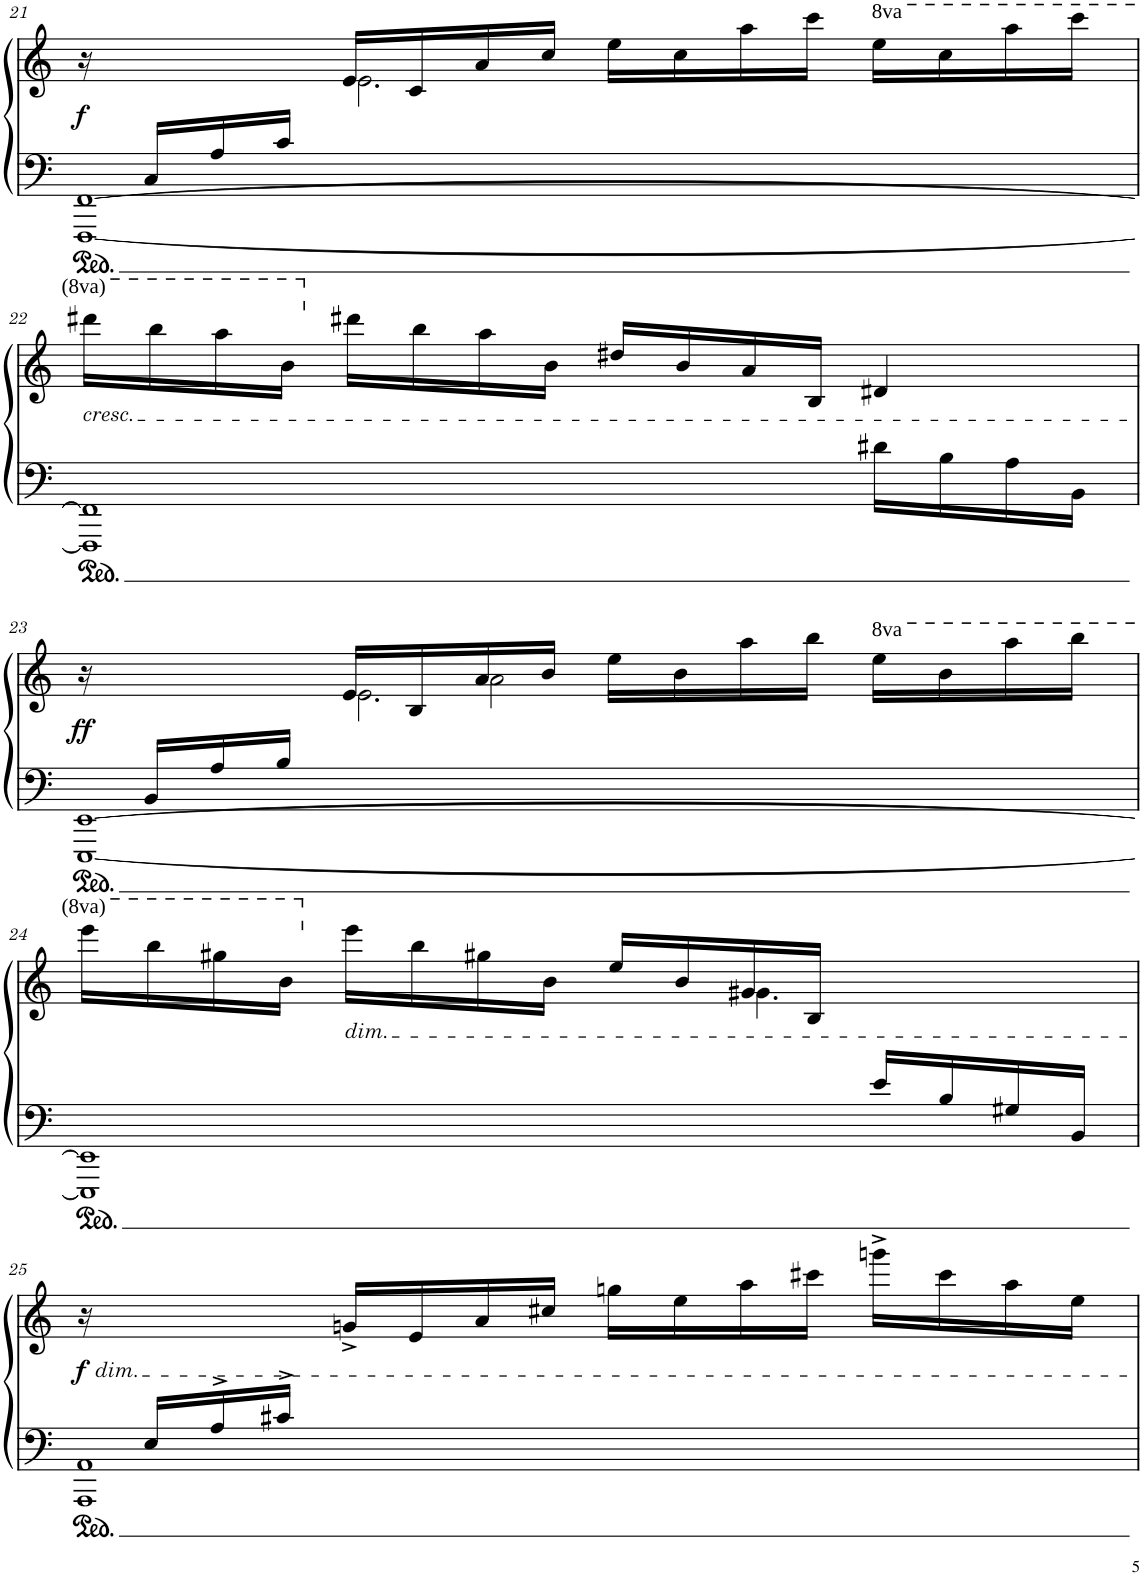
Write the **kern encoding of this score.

**kern	**kern	**dynam
*part1	*part1	*part1
*staff2	*staff1	*staff1/2
*I"Piano	*	*
*I'Pno	*	*
!!LO:PB:g=z
*clefF4	*clefG2	*
*k[]	*k[]	*
*M4/4	*M4/4	*
*met(c)	*met(c)	*
=21	=21	=21
*^	*^	*
!	!	!	!	!LO:DY:b
16ryy	[1FFF [1FF	16r	4ryy	f
16C/LL	.	8.ryy	.	.
16A/	.	.	.	.
16c/JJ	.	.	.	.
2.ryy	.	16e/LL	2.e\	.
.	.	16c/	.	.
.	.	16a/	.	.
.	.	16cc/JJ	.	.
.	.	16ee\LL	.	.
.	.	16cc\	.	.
.	.	16aa\	.	.
.	.	16ccc\JJ	.	.
*	*	*8va	*	*
.	.	16eee\LL	.	.
.	.	16ccc\	.	.
.	.	16aaa\	.	.
.	.	16cccc\JJ	.	.
!!LO:LB:g=z	!!
=22	=22	=22	=22	=22
!	!	!LO:TX:b:i:t=cresc.	!	!
2.ryy	1FFF] 1FF]	16dddd#X\LL	2.ryy	.
.	.	16bbb\	.	.
.	.	16aaa\	.	.
.	.	16bb\JJ	.	.
*	*	*X8va	*	*
.	.	16ddd#X\LL	.	.
.	.	16bb\	.	.
.	.	16aa\	.	.
.	.	16b\JJ	.	.
.	.	16dd#X/LL	.	.
.	.	16b/	.	.
.	.	16a/	.	.
.	.	16B/JJ	.	.
16d#X\LL	.	4ryy	4d#X/	.
16B\	.	.	.	.
16A\	.	.	.	.
16BB\JJ	.	.	.	.
!!LO:LB:g=z
=23	=23	=23	=23	=23
*	*	*	*^	*
!	!	!	!	!	!LO:DY:b
16ryy	[1EEE [1EE	16r	4ryy	4.ryy	ff
16BB/LL	.	8.ryy	.	.	.
16A/	.	.	.	.	.
16B/JJ	.	.	.	.	.
2.ryy	.	16e/LL	2.e\	.	.
.	.	16B/	.	.	.
.	.	16a/	.	2a\	.
.	.	16b/JJ	.	.	.
.	.	16ee\LL	.	.	.
.	.	16b\	.	.	.
.	.	16aa\	.	.	.
.	.	16bb\JJ	.	.	.
*	*	*8va	*	*	*
.	.	16eee\LL	.	.	.
.	.	16bb\	.	.	.
.	.	16aaa\	.	8ryy	.
.	.	16bbb\JJ	.	.	.
*	*	*	*v	*v	*
!!LO:LB:g=z
=24	=24	=24	=24	=24
2.ryy	1EEE] 1EE]	16eeee\LL	8ryy	.
.	.	16bbb\	.	.
*	*	*v	*v	*
.	.	16ggg#X\	.
.	.	16bb\JJ	.
*	*	*X8va	*
!	!	!LO:TX:b:i:t=dim.	!
.	.	16eee\LL	.
.	.	16bb\	.
.	.	16gg#X\	.
.	.	16b\JJ	.
.	.	16ee/LL	.
.	.	16b/	.
*	*	*^	*
.	.	16g#X/	4.g#\	.
.	.	16B/JJ	.	.
16e/LL	.	4ryy	.	.
16B/	.	.	.	.
16G#X/	.	.	.	.
16BB/JJ	.	.	.	.
*	*	*v	*v	*
!!LO:LB:g=z
=25	=25	=25	=25
!	!	!LO:TX:b:i:t=dim.	!
!	!	!	!LO:DY:b
16ryy	1AAA 1AA	16r	f
16E/LL	.	8.ryy	.
16A^>/	.	.	.
16c#X^>/JJ	.	.	.
2.ryy	.	16gn^/LL	.
.	.	16e/	.
.	.	16a/	.
.	.	16cc#X/JJ	.
.	.	16ggn\LL	.
.	.	16ee\	.
.	.	16aa\	.
.	.	16ccc#X\JJ	.
.	.	16gggn^\LL	.
.	.	16ccc#\	.
.	.	16aa\	.
.	.	16ee\JJ	.
*v	*v	*	*
=	=	=
*-	*-	*-
